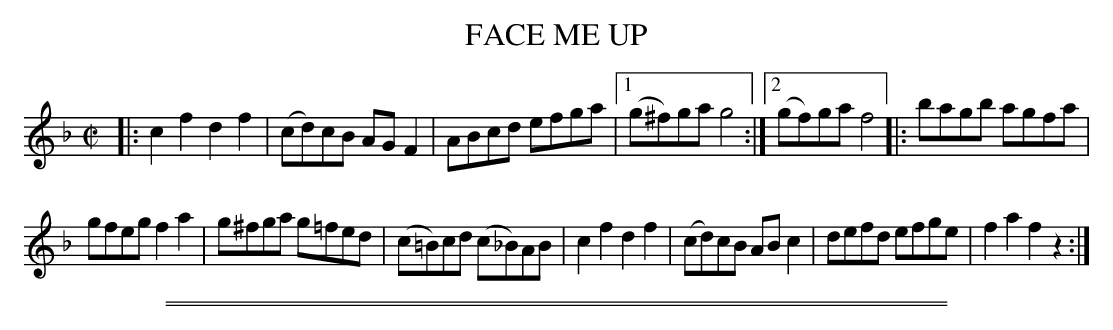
X:1
T: FACE ME UP
M: C|
L: 1/8
K: F
|:\
c2f2 d2f2 | (cd)cB AGF2 | ABcd efga |[1 (g^f)ga g4 :|[2 (gf)ga f4 |:\
bagb agfa |
gfeg f2a2 | g^fga g=fed | (c=B)cd (c_B)AB |\
c2f2 d2f2 | (cd)cB ABc2 | defd efge | f2a2 f2z2 :|
